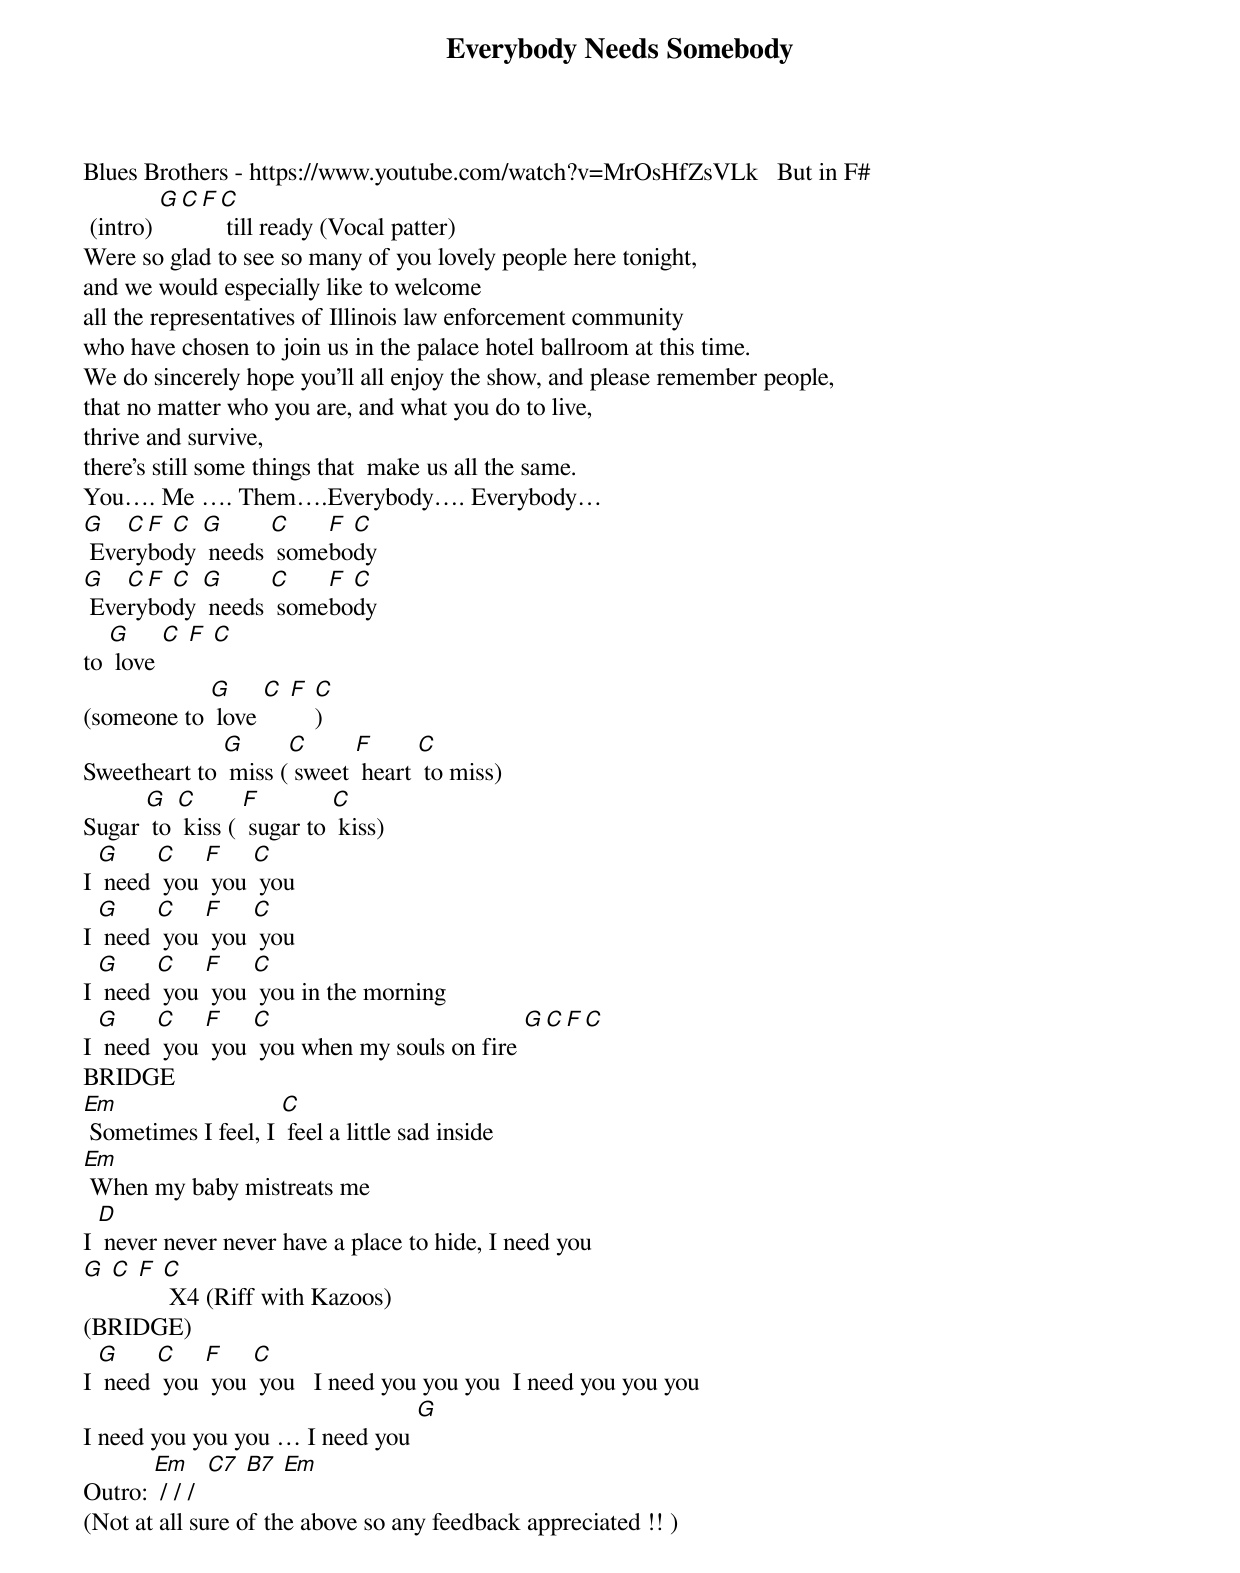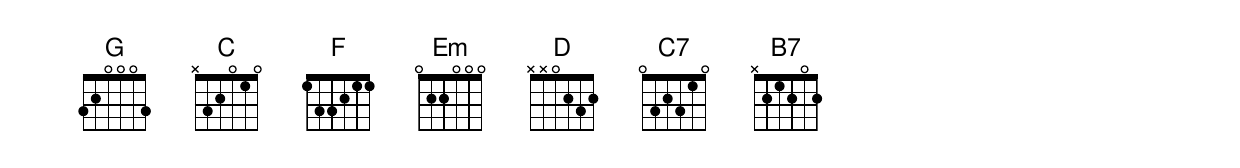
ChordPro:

{t: Everybody Needs Somebody }
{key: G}
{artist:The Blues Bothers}
Blues Brothers - https://www.youtube.com/watch?v=MrOsHfZsVLk   But in F#
 (intro) [G][C][F][C] till ready (Vocal patter)
{c: }
Were so glad to see so many of you lovely people here tonight,
and we would especially like to welcome
all the representatives of Illinois law enforcement community
who have chosen to join us in the palace hotel ballroom at this time.
We do sincerely hope you’ll all enjoy the show, and please remember people,
that no matter who you are, and what you do to live,
thrive and survive,
there’s still some things that  make us all the same.
You…. Me …. Them….Everybody…. Everybody…
{c: }
[G] Eve[C]ry[F]bo[C]dy [G] needs [C] some[F]bo[C]dy
[G] Eve[C]ry[F]bo[C]dy [G] needs [C] some[F]bo[C]dy
to [G] love [C] [F] [C]
(someone to [G] love [C] [F] [C])
Sweetheart to [G] miss ([C] sweet [F] heart [C] to miss)
Sugar [G] to [C] kiss ( [F] sugar to [C] kiss)
I [G] need [C] you [F] you [C] you
I [G] need [C] you [F] you [C] you
I [G] need [C] you [F] you [C] you in the morning
I [G] need [C] you [F] you [C] you when my souls on fire [G][C][F][C]
{c: }
BRIDGE
[Em] Sometimes I feel, I [C] feel a little sad inside
[Em] When my baby mistreats me
I [D] never never never have a place to hide, I need you
{c: }
[G] [C] [F] [C] X4 (Riff with Kazoos)
{c: }
(BRIDGE)
{c: }
I [G] need [C] you [F] you [C] you   I need you you you  I need you you you
I need you you you … I need you [G]
{c: }
Outro: [Em] / / /  [C7] [B7] [Em]
{c: }
(Not at all sure of the above so any feedback appreciated !! )
